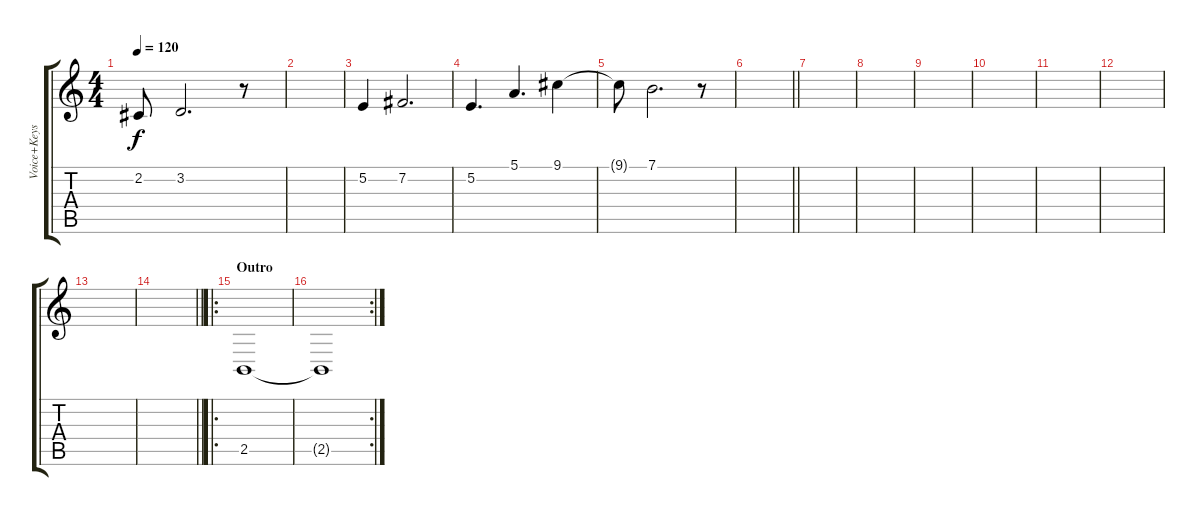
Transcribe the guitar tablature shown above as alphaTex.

\track ("Voice+Keys" "Voice+Keys") {instrument stringensemble1}
\staff {score tabs}
\tuning (E4 B3 G3 D3 A2 E2) {hide}
\ts (4 4)
\tempo 120
\clef g2
\ks c
2.2{t}.8{dy f} 3.2.2{d} r.8 |
|
5.2.4 7.2.2{d} |
5.2.4{d} 5.1.4{d} 9.1.4 |
9.1{t}.8 7.1.2{d} r.8 |
\barLineRight lightlight
|
|
|
|
|
|
|
|
\barLineRight lightlight
|
\ro
\section ("" "Outro")
2.5.1 |
\rc 2
2.5{t}.1
